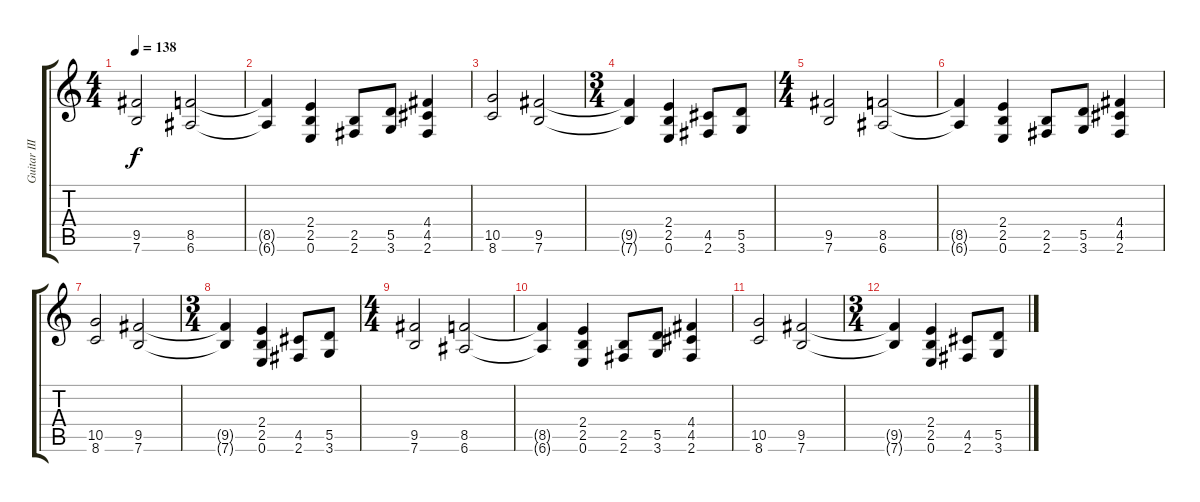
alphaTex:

\track ("Guitar III" "Guitar III") {instrument distortionguitar}
\staff {score tabs}
\tuning (E4 B3 G3 D3 A2 E2) {hide}
\ts (4 4)
\tempo 138
\clef g2
\ks c
(9.5 7.6).2{dy f} (8.5 6.6).2 |
(8.5{t} 6.6{t}).4 (2.4 2.5 0.6).4 (2.5 2.6).8 (5.5 3.6).8 (4.4 4.5 2.6).4 |
(10.5 8.6).2 (9.5 7.6).2 |
\ts (3 4)
(9.5{t} 7.6{t}).4 (2.4 2.5 0.6).4 (4.5 2.6).8 (5.5 3.6).8 |
\ts (4 4)
(9.5 7.6).2 (8.5 6.6).2 |
(8.5{t} 6.6{t}).4 (2.4 2.5 0.6).4 (2.5 2.6).8 (5.5 3.6).8 (4.4 4.5 2.6).4 |
(10.5 8.6).2 (9.5 7.6).2 |
\ts (3 4)
(9.5{t} 7.6{t}).4 (2.4 2.5 0.6).4 (4.5 2.6).8 (5.5 3.6).8 |
\ts (4 4)
(9.5 7.6).2 (8.5 6.6).2 |
(8.5{t} 6.6{t}).4 (2.4 2.5 0.6).4 (2.5 2.6).8 (5.5 3.6).8 (4.4 4.5 2.6).4 |
(10.5 8.6).2 (9.5 7.6).2 |
\ts (3 4)
(9.5{t} 7.6{t}).4 (2.4 2.5 0.6).4 (4.5 2.6).8 (5.5 3.6).8
